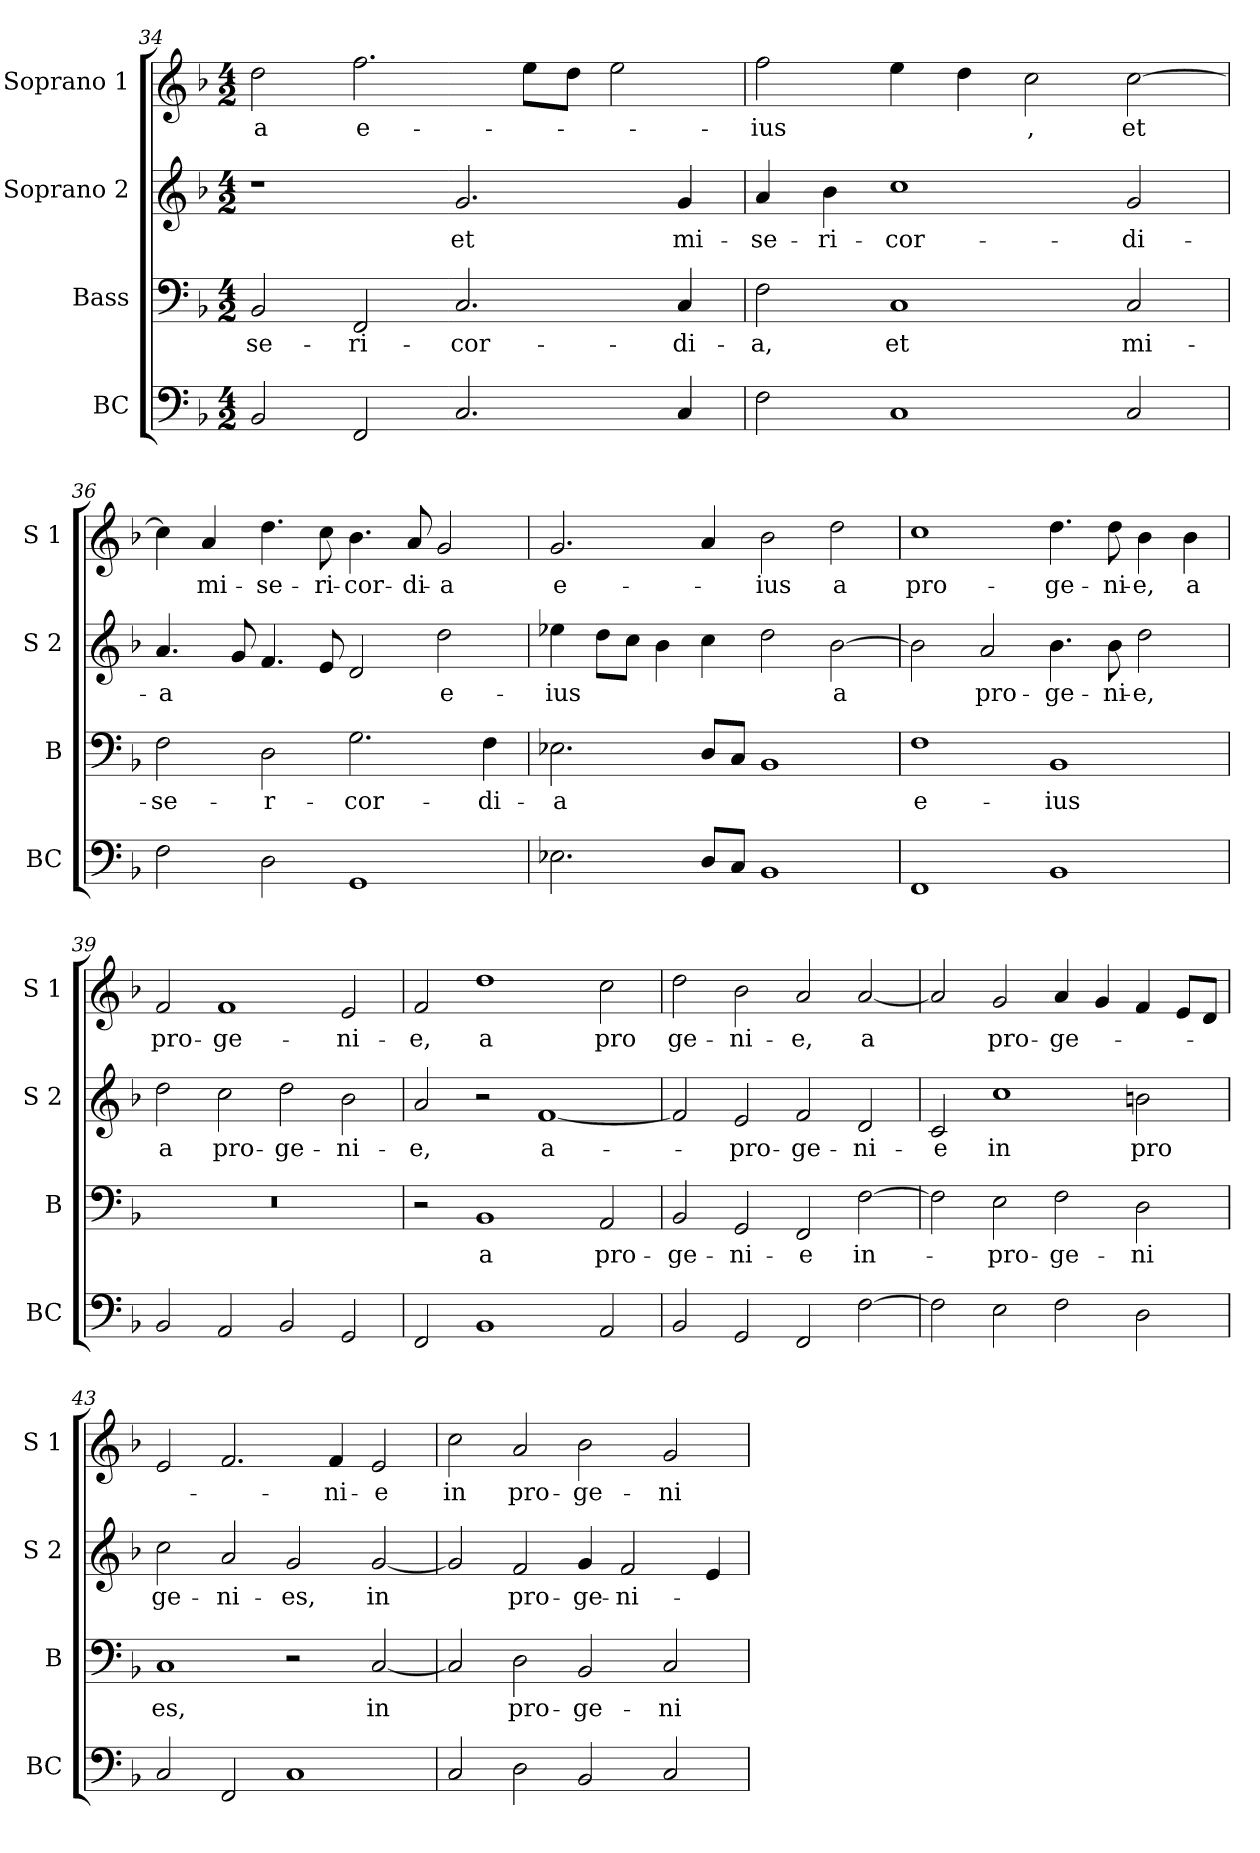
**kern	**kern	**text	**kern	**text	**kern	**text
*part4	*part3	*part3	*part2	*part2	*part1	*part1
*staff4	*staff3	*staff3	*staff2	*staff2	*staff1	*staff1
*I"BC	*I"Bass	*	*I"Soprano 2	*	*I"Soprano 1	*
*I'BC	*I'B	*	*I'S 2	*	*I'S 1	*
*clefF4	*clefF4	*	*clefG2	*	*clefG2	*
*k[b-]	*k[b-]	*	*k[b-]	*	*k[b-]	*
*F:	*F:	*	*F:	*	*F:	*
*M4/2	*M4/2	*	*M4/2	*	*M4/2	*
=34	=34	=34	=34	=34	=34	=34
2BB-/	2BB-/	-se-	1r	.	2dd\	-a
2FF/	2FF/	-ri-	.	.	2.ff\	e-
2.C/	2.C/	-cor-	2.g/	et	.	.
.	.	.	.	.	8ee\L	.
.	.	.	.	.	8dd\J	.
.	.	.	.	.	2ee\	.
4C/	4C/	-di-	4g/	mi-	.	.
=35	=35	=35	=35	=35	=35	=35
2F\	2F\	-a,	4a/	-se-	2ff\	-ius
.	.	.	4b-\	-ri-	.	.
1C	1C	et	1cc	-cor-	4ee\	.
.	.	.	.	.	4dd\	.
.	.	.	.	.	2cc\	,
2C/	2C/	mi-	2g/	-di-	[2cc\	et
!!LO:PB:g=z
=36	=36	=36	=36	=36	=36	=36
2F\	2F\	-se-	4.a/	-a	4cc\]	.
.	.	.	.	.	4a/	mi-
.	.	.	8g/	.	.	.
2D\	2D\	-r-	4.f/	.	4.dd\	-se-
.	.	.	8e/	.	8cc\	-ri-
1GG	2.G\	-cor-	2d/	.	4.b-\	-cor-
.	.	.	.	.	8a/	-di-
.	.	.	2dd\	e-	2g/	-a
.	4F\	-di-	.	.	.	.
=37	=37	=37	=37	=37	=37	=37
2.E-X\	2.E-X\	-a	4ee-X\	-ius	2.g/	e-
.	.	.	8dd\L	.	.	.
.	.	.	8cc\J	.	.	.
.	.	.	4b-\	.	.	.
8D/L	8D/L	.	4cc\	.	4a/	.
8C/J	8C/J	.	.	.	.	.
1BB-	1BB-	.	2dd\	.	2b-\	-ius
.	.	.	[2b-\	a	2dd\	a
=38	=38	=38	=38	=38	=38	=38
1FF	1F	e-	2b-\]	.	1cc	pro-
.	.	.	2a/	pro-	.	.
1BB-	1BB-	-ius	4.b-\	-ge-	4.dd\	-ge-
.	.	.	8b-\	-ni-	8dd\	-ni-
.	.	.	2dd\	-e,	4b-\	-e,
.	.	.	.	.	4b-\	a
=39	=39	=39	=39	=39	=39	=39
2BB-/	0r	.	2dd\	a	2f/	pro-
2AA/	.	.	2cc\	pro-	1f	-ge-
2BB-/	.	.	2dd\	-ge-	.	.
2GG/	.	.	2b-\	-ni-	2e/	-ni-
=40	=40	=40	=40	=40	=40	=40
2FF/	2r	.	2a/	-e,	2f/	-e,
1BB-	1BB-	a	2r	.	1dd	a
.	.	.	[1f	a-	.	.
2AA/	2AA/	pro-	.	.	2cc\	pro
!!LO:LB:g=z
=41	=41	=41	=41	=41	=41	=41
2BB-/	2BB-/	-ge-	2f/]	.	2dd\	ge-
2GG/	2GG/	-ni-	2e/	-pro-	2b-\	-ni-
2FF/	2FF/	-e	2f/	-ge-	2a/	-e,
[2F\	[2F\	in-	2d/	-ni-	[2a/	a
=42	=42	=42	=42	=42	=42	=42
2F\]	2F\]	.	2c/	-e	2a/]	.
2E\	2E\	-pro-	1cc	in	2g/	pro-
2F\	2F\	-ge-	.	.	4a/	-ge-
.	.	.	.	.	4g/	.
2D\	2D\	-ni	2bn\	pro	4f/	.
.	.	.	.	.	8e/L	.
.	.	.	.	.	8d/J	.
=43	=43	=43	=43	=43	=43	=43
2C/	1C	es,	2cc\	ge-	2e/	.
2FF/	.	.	2a/	-ni-	2.f/	.
1C	2r	.	2g/	-es,	.	.
.	.	.	.	.	4f/	-ni-
.	[2C/	in	[2g/	in	2e/	-e
=44	=44	=44	=44	=44	=44	=44
2C/	2C/]	.	2g/]	.	2cc\	in
2D\	2D\	pro-	2f/	pro-	2a/	pro-
2BB-/	2BB-/	-ge-	4g/	-ge-	2b-\	-ge-
.	.	.	2f/	-ni-	.	.
2C/	2C/	-ni-	.	.	2g/	-ni-
.	.	.	4e/	.	.	.
=	=	=	=	=	=	=
*-	*-	*-	*-	*-	*-	*-
